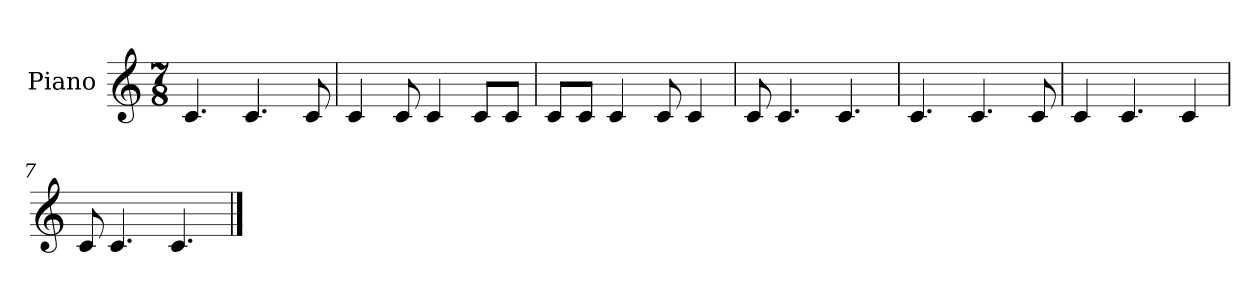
**kern
*part1
*staff1
*I"Piano
*I'Pno.
*clefG2
*k[]
*M7/8
*MM90
=1
4.c/
4.c/
8c/
=2
4c/
8c/
4c/
8c/L
8c/J
=3
8c/L
8c/J
4c/
8c/
4c/
=4
8c/
4.c/
4.c/
=5
4.c/
4.c/
8c/
=6
4c/
4.c/
4c/
=7
8c/
4.c/
4.c/
==
*-
